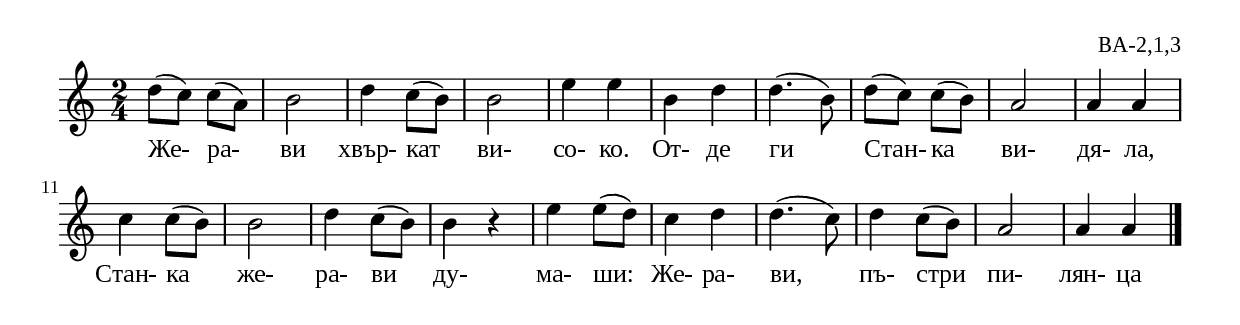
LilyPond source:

%{
BA_2_1_03
%}

\include "td-preamble.ly"

\score {
\relative c'' {
%% \tempo 4 = 152
  \time 2/4
d8( c) c8( a) | b2 | d4 c8( b) | b2 | e4 e | b4 d | d4.( b8) | d8( c) c8( b) | a2 | a4 a | c4 c8( b) | b2 | d4 c8( b) | b4 r4 | e4 e8( d) | c4 d | d4.( c8) | d4 c8( b) | a2 | a4 a 
 \bar "|." 
}
\addlyrics { Же- ра- ви хвър- кат ви- со- ко. От- де ги Стан- ка ви- дя- ла, 
Стан- ка же- ра- ви ду- ма- ши: Же- ра- ви, пъ- стри пи- лян- ца }
%
\layout {
  indent = #0
  line-width = 190\mm
  ragged-right=##f
}
%
\midi { 
	\context {
		\Score
		tempoWholesPerMinute = #(ly:make-moment 152 4)
		}
	}
}
%
\header{
  opus = "ВА-2,1,3"
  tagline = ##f
}


